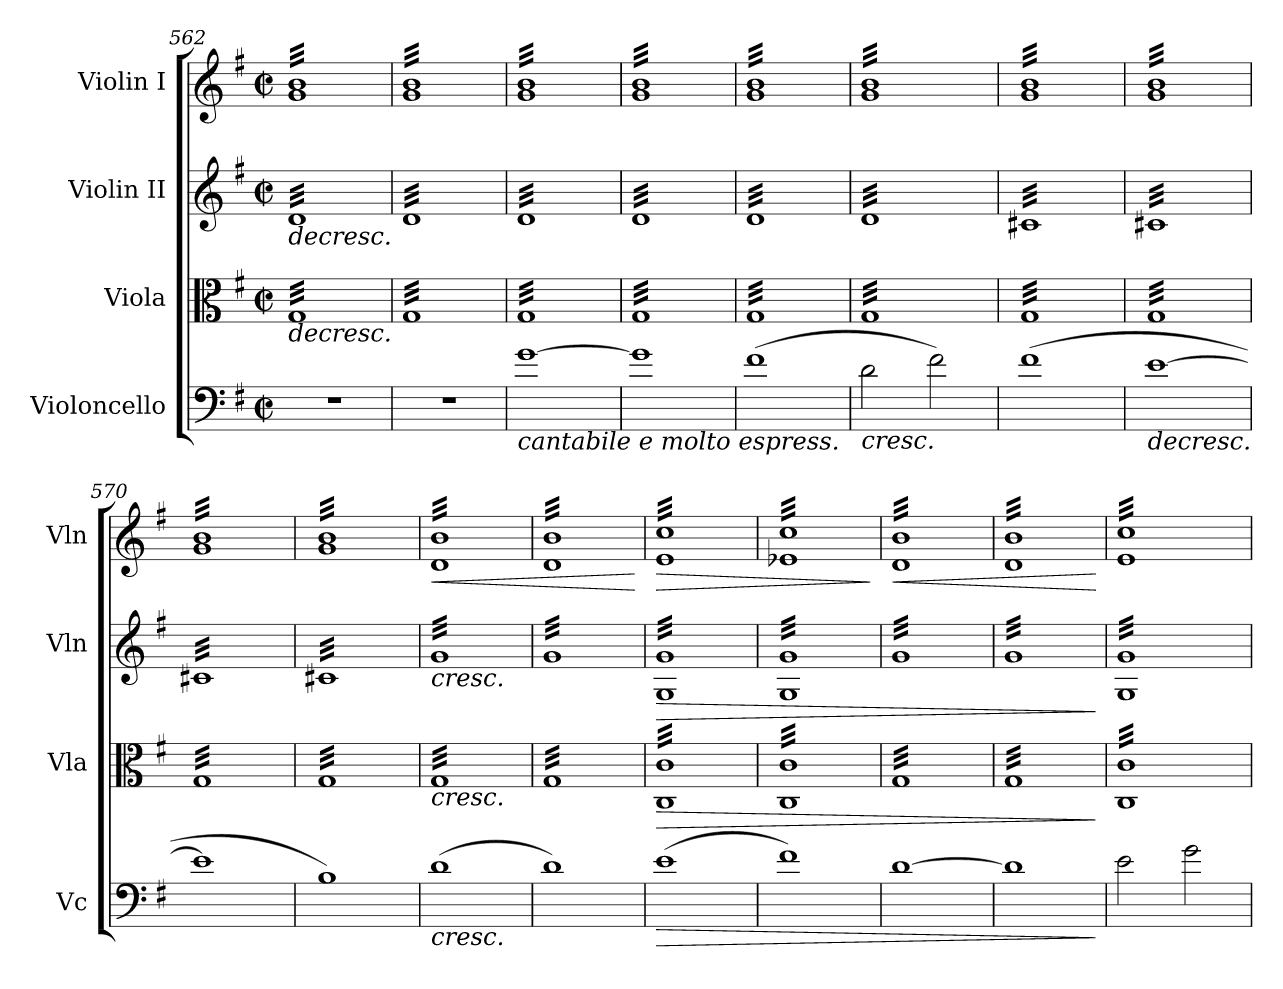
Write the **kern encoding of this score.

**kern	**dynam	**kern	**dynam	**kern	**dynam	**kern	**dynam
*part4	*part4	*part3	*part3	*part2	*part2	*part1	*part1
*staff4	*staff4	*staff3	*staff3	*staff2	*staff2	*staff1	*staff1
*I"Violoncello	*	*I"Viola	*	*I"Violin II	*	*I"Violin I	*
*I'Vc	*	*I'Vla	*	*I'Vln	*	*I'Vln	*
*clefF4	*	*clefC3	*	*clefG2	*	*clefG2	*
*k[f#]	*	*k[f#]	*	*k[f#]	*	*k[f#]	*
*M2/2	*	*M2/2	*	*M2/2	*	*M2/2	*
*met(c|)	*	*met(c|)	*	*met(c|)	*	*met(c|)	*
=562	=562	=562	=562	=562	=562	=562	=562
!	!	!	!LO:HP:b	!	!LO:HP:b	!	!
*	*	*tremolo	*	*	*	*	*
*	*	*	*	*tremolo	*	*	*
*	*	*	*	*	*	*tremolo	*
1r	.	32GLLL	>	32dLLL	>	32g 32bLLL	.
.	.	32G	.	32d	.	32g 32b	.
.	.	32G	.	32d	.	32g 32b	.
.	.	32G	.	32d	.	32g 32b	.
.	.	32G	.	32d	.	32g 32b	.
.	.	32G	.	32d	.	32g 32b	.
.	.	32G	.	32d	.	32g 32b	.
.	.	32G	.	32d	.	32g 32b	.
.	.	32G	.	32d	.	32g 32b	.
.	.	32G	.	32d	.	32g 32b	.
.	.	32G	.	32d	.	32g 32b	.
.	.	32G	.	32d	.	32g 32b	.
.	.	32G	.	32d	.	32g 32b	.
.	.	32G	.	32d	.	32g 32b	.
.	.	32G	.	32d	.	32g 32b	.
.	.	32G	.	32d	.	32g 32b	.
.	.	32G	.	32d	.	32g 32b	.
.	.	32G	.	32d	.	32g 32b	.
.	.	32G	.	32d	.	32g 32b	.
.	.	32G	.	32d	.	32g 32b	.
.	.	32G	.	32d	.	32g 32b	.
.	.	32G	.	32d	.	32g 32b	.
.	.	32G	.	32d	.	32g 32b	.
.	.	32G	.	32d	.	32g 32b	.
.	.	32G	.	32d	.	32g 32b	.
.	.	32G	.	32d	.	32g 32b	.
.	.	32G	.	32d	.	32g 32b	.
.	.	32G	.	32d	.	32g 32b	.
.	.	32G	.	32d	.	32g 32b	.
.	.	32G	.	32d	.	32g 32b	.
.	.	32G	.	32d	.	32g 32b	.
.	.	32GJJJ	.	32dJJJ	.	32g 32bJJJ	.
=563	=563	=563	=563	=563	=563	=563	=563
1r	.	32GLLL	.	32dLLL	.	32g 32bLLL	.
.	.	32G	.	32d	.	32g 32b	.
.	.	32G	.	32d	.	32g 32b	.
.	.	32G	.	32d	.	32g 32b	.
.	.	32G	.	32d	.	32g 32b	.
.	.	32G	.	32d	.	32g 32b	.
.	.	32G	.	32d	.	32g 32b	.
.	.	32G	.	32d	.	32g 32b	.
.	.	32G	.	32d	.	32g 32b	.
.	.	32G	.	32d	.	32g 32b	.
.	.	32G	.	32d	.	32g 32b	.
.	.	32G	.	32d	.	32g 32b	.
.	.	32G	.	32d	.	32g 32b	.
.	.	32G	.	32d	.	32g 32b	.
.	.	32G	.	32d	.	32g 32b	.
.	.	32G	.	32d	.	32g 32b	.
.	.	32G	.	32d	.	32g 32b	.
.	.	32G	.	32d	.	32g 32b	.
.	.	32G	.	32d	.	32g 32b	.
.	.	32G	.	32d	.	32g 32b	.
.	.	32G	.	32d	.	32g 32b	.
.	.	32G	.	32d	.	32g 32b	.
.	.	32G	.	32d	.	32g 32b	.
.	.	32G	.	32d	.	32g 32b	.
.	.	32G	.	32d	.	32g 32b	.
.	.	32G	.	32d	.	32g 32b	.
.	.	32G	.	32d	.	32g 32b	.
.	.	32G	.	32d	.	32g 32b	.
.	.	32G	.	32d	.	32g 32b	.
.	.	32G	.	32d	.	32g 32b	.
.	.	32G	.	32d	.	32g 32b	.
.	.	32GJJJ	.	32dJJJ	.	32g 32bJJJ	.
=564	=564	=564	=564	=564	=564	=564	=564
!LO:TX:b:i:t=cantabile e molto espress.	!	!	!	!	!	!	!
!	!LO:DY:b	!	!	!	!	!	!
!	!LO:DY:n=1:b	!	!	!	!	!	!
[1g	p other-dynamics	32GLLL	.	32dLLL	.	32g 32bLLL	.
.	.	32G	.	32d	.	32g 32b	.
.	.	32G	.	32d	.	32g 32b	.
.	.	32G	.	32d	.	32g 32b	.
.	.	32G	.	32d	.	32g 32b	.
.	.	32G	.	32d	.	32g 32b	.
.	.	32G	.	32d	.	32g 32b	.
.	.	32G	.	32d	.	32g 32b	.
.	.	32G	.	32d	.	32g 32b	.
.	.	32G	.	32d	.	32g 32b	.
.	.	32G	.	32d	.	32g 32b	.
.	.	32G	.	32d	.	32g 32b	.
.	.	32G	.	32d	.	32g 32b	.
.	.	32G	.	32d	.	32g 32b	.
.	.	32G	.	32d	.	32g 32b	.
.	.	32G	.	32d	.	32g 32b	.
.	.	32G	.	32d	.	32g 32b	.
.	.	32G	.	32d	.	32g 32b	.
.	.	32G	.	32d	.	32g 32b	.
.	.	32G	.	32d	.	32g 32b	.
.	.	32G	.	32d	.	32g 32b	.
.	.	32G	.	32d	.	32g 32b	.
.	.	32G	.	32d	.	32g 32b	.
.	.	32G	.	32d	.	32g 32b	.
.	.	32G	.	32d	.	32g 32b	.
.	.	32G	.	32d	.	32g 32b	.
.	.	32G	.	32d	.	32g 32b	.
.	.	32G	.	32d	.	32g 32b	.
.	.	32G	.	32d	.	32g 32b	.
.	.	32G	.	32d	.	32g 32b	.
.	.	32G	.	32d	.	32g 32b	.
.	.	32GJJJ	.	32dJJJ	.	32g 32bJJJ	.
=565	=565	=565	=565	=565	=565	=565	=565
1g]	.	32GLLL	.	32dLLL	.	32g 32bLLL	.
.	.	32G	.	32d	.	32g 32b	.
.	.	32G	.	32d	.	32g 32b	.
.	.	32G	.	32d	.	32g 32b	.
.	.	32G	.	32d	.	32g 32b	.
.	.	32G	.	32d	.	32g 32b	.
.	.	32G	.	32d	.	32g 32b	.
.	.	32G	.	32d	.	32g 32b	.
.	.	32G	.	32d	.	32g 32b	.
.	.	32G	.	32d	.	32g 32b	.
.	.	32G	.	32d	.	32g 32b	.
.	.	32G	.	32d	.	32g 32b	.
.	.	32G	.	32d	.	32g 32b	.
.	.	32G	.	32d	.	32g 32b	.
.	.	32G	.	32d	.	32g 32b	.
.	.	32G	.	32d	.	32g 32b	.
.	.	32G	.	32d	.	32g 32b	.
.	.	32G	.	32d	.	32g 32b	.
.	.	32G	.	32d	.	32g 32b	.
.	.	32G	.	32d	.	32g 32b	.
.	.	32G	.	32d	.	32g 32b	.
.	.	32G	.	32d	.	32g 32b	.
.	.	32G	.	32d	.	32g 32b	.
.	.	32G	.	32d	.	32g 32b	.
.	.	32G	.	32d	.	32g 32b	.
.	.	32G	.	32d	.	32g 32b	.
.	.	32G	.	32d	.	32g 32b	.
.	.	32G	.	32d	.	32g 32b	.
.	.	32G	.	32d	.	32g 32b	.
.	.	32G	.	32d	.	32g 32b	.
.	.	32G	.	32d	.	32g 32b	.
.	.	32GJJJ	.	32dJJJ	.	32g 32bJJJ	.
=566	=566	=566	=566	=566	=566	=566	=566
(>1f#	.	32GLLL	.	32dLLL	.	32g 32bLLL	.
.	.	32G	.	32d	.	32g 32b	.
.	.	32G	.	32d	.	32g 32b	.
.	.	32G	.	32d	.	32g 32b	.
.	.	32G	.	32d	.	32g 32b	.
.	.	32G	.	32d	.	32g 32b	.
.	.	32G	.	32d	.	32g 32b	.
.	.	32G	.	32d	.	32g 32b	.
.	.	32G	.	32d	.	32g 32b	.
.	.	32G	.	32d	.	32g 32b	.
.	.	32G	.	32d	.	32g 32b	.
.	.	32G	.	32d	.	32g 32b	.
.	.	32G	.	32d	.	32g 32b	.
.	.	32G	.	32d	.	32g 32b	.
.	.	32G	.	32d	.	32g 32b	.
.	.	32G	.	32d	.	32g 32b	.
.	.	32G	.	32d	.	32g 32b	.
.	.	32G	.	32d	.	32g 32b	.
.	.	32G	.	32d	.	32g 32b	.
.	.	32G	.	32d	.	32g 32b	.
.	.	32G	.	32d	.	32g 32b	.
.	.	32G	.	32d	.	32g 32b	.
.	.	32G	.	32d	.	32g 32b	.
.	.	32G	.	32d	.	32g 32b	.
.	.	32G	.	32d	.	32g 32b	.
.	.	32G	.	32d	.	32g 32b	.
.	.	32G	.	32d	.	32g 32b	.
.	.	32G	.	32d	.	32g 32b	.
.	.	32G	.	32d	.	32g 32b	.
.	.	32G	.	32d	.	32g 32b	.
.	.	32G	.	32d	.	32g 32b	.
.	.	32GJJJ	.	32dJJJ	.	32g 32bJJJ	.
=567	=567	=567	=567	=567	=567	=567	=567
!	!LO:HP:b	!	!	!	!	!	!
2d\	<	32GLLL	.	32dLLL	.	32g 32bLLL	.
.	.	32G	.	32d	.	32g 32b	.
.	.	32G	.	32d	.	32g 32b	.
.	.	32G	.	32d	.	32g 32b	.
.	.	32G	.	32d	.	32g 32b	.
.	.	32G	.	32d	.	32g 32b	.
.	.	32G	.	32d	.	32g 32b	.
.	.	32G	.	32d	.	32g 32b	.
.	.	32G	.	32d	.	32g 32b	.
.	.	32G	.	32d	.	32g 32b	.
.	.	32G	.	32d	.	32g 32b	.
.	.	32G	.	32d	.	32g 32b	.
.	.	32G	.	32d	.	32g 32b	.
.	.	32G	.	32d	.	32g 32b	.
.	.	32G	.	32d	.	32g 32b	.
.	.	32G	.	32d	.	32g 32b	.
2f#\)	.	32G	.	32d	.	32g 32b	.
.	.	32G	.	32d	.	32g 32b	.
.	.	32G	.	32d	.	32g 32b	.
.	.	32G	.	32d	.	32g 32b	.
.	.	32G	.	32d	.	32g 32b	.
.	.	32G	.	32d	.	32g 32b	.
.	.	32G	.	32d	.	32g 32b	.
.	.	32G	.	32d	.	32g 32b	.
.	.	32G	.	32d	.	32g 32b	.
.	.	32G	.	32d	.	32g 32b	.
.	.	32G	.	32d	.	32g 32b	.
.	.	32G	.	32d	.	32g 32b	.
.	.	32G	.	32d	.	32g 32b	.
.	.	32G	.	32d	.	32g 32b	.
.	.	32G	.	32d	.	32g 32b	.
.	.	32GJJJ	.	32dJJJ	.	32g 32bJJJ	.
=568	=568	=568	=568	=568	=568	=568	=568
(>1f#	.	32GLLL	.	32c#XLLL	.	32g 32bLLL	.
.	.	32G	.	32c#X	.	32g 32b	.
.	.	32G	.	32c#X	.	32g 32b	.
.	.	32G	.	32c#X	.	32g 32b	.
.	.	32G	.	32c#X	.	32g 32b	.
.	.	32G	.	32c#X	.	32g 32b	.
.	.	32G	.	32c#X	.	32g 32b	.
.	.	32G	.	32c#X	.	32g 32b	.
.	.	32G	.	32c#X	.	32g 32b	.
.	.	32G	.	32c#X	.	32g 32b	.
.	.	32G	.	32c#X	.	32g 32b	.
.	.	32G	.	32c#X	.	32g 32b	.
.	.	32G	.	32c#X	.	32g 32b	.
.	.	32G	.	32c#X	.	32g 32b	.
.	.	32G	.	32c#X	.	32g 32b	.
.	.	32G	.	32c#X	.	32g 32b	.
.	.	32G	.	32c#X	.	32g 32b	.
.	.	32G	.	32c#X	.	32g 32b	.
.	.	32G	.	32c#X	.	32g 32b	.
.	.	32G	.	32c#X	.	32g 32b	.
.	.	32G	.	32c#X	.	32g 32b	.
.	.	32G	.	32c#X	.	32g 32b	.
.	.	32G	.	32c#X	.	32g 32b	.
.	.	32G	.	32c#X	.	32g 32b	.
.	.	32G	.	32c#X	.	32g 32b	.
.	.	32G	.	32c#X	.	32g 32b	.
.	.	32G	.	32c#X	.	32g 32b	.
.	.	32G	.	32c#X	.	32g 32b	.
.	.	32G	.	32c#X	.	32g 32b	.
.	.	32G	.	32c#X	.	32g 32b	.
.	.	32G	.	32c#X	.	32g 32b	.
.	.	32GJJJ	.	32c#XJJJ	.	32g 32bJJJ	.
!!LO:LB:g=z
=569	=569	=569	=569	=569	=569	=569	=569
!	!LO:HP:b	!	!	!	!	!	!
[1e	>	32GLLL	.	32c#XLLL	.	32g 32bLLL	.
.	.	32G	.	32c#X	.	32g 32b	.
.	.	32G	.	32c#X	.	32g 32b	.
.	.	32G	.	32c#X	.	32g 32b	.
.	.	32G	.	32c#X	.	32g 32b	.
.	.	32G	.	32c#X	.	32g 32b	.
.	.	32G	.	32c#X	.	32g 32b	.
.	.	32G	.	32c#X	.	32g 32b	.
.	.	32G	.	32c#X	.	32g 32b	.
.	.	32G	.	32c#X	.	32g 32b	.
.	.	32G	.	32c#X	.	32g 32b	.
.	.	32G	.	32c#X	.	32g 32b	.
.	.	32G	.	32c#X	.	32g 32b	.
.	.	32G	.	32c#X	.	32g 32b	.
.	.	32G	.	32c#X	.	32g 32b	.
.	.	32G	.	32c#X	.	32g 32b	.
.	.	32G	.	32c#X	.	32g 32b	.
.	.	32G	.	32c#X	.	32g 32b	.
.	.	32G	.	32c#X	.	32g 32b	.
.	.	32G	.	32c#X	.	32g 32b	.
.	.	32G	.	32c#X	.	32g 32b	.
.	.	32G	.	32c#X	.	32g 32b	.
.	.	32G	.	32c#X	.	32g 32b	.
.	.	32G	.	32c#X	.	32g 32b	.
.	.	32G	.	32c#X	.	32g 32b	.
.	.	32G	.	32c#X	.	32g 32b	.
.	.	32G	.	32c#X	.	32g 32b	.
.	.	32G	.	32c#X	.	32g 32b	.
.	.	32G	.	32c#X	.	32g 32b	.
.	.	32G	.	32c#X	.	32g 32b	.
.	.	32G	.	32c#X	.	32g 32b	.
.	.	32GJJJ	.	32c#XJJJ	.	32g 32bJJJ	.
=570	=570	=570	=570	=570	=570	=570	=570
1e]	.	32GLLL	.	32c#XLLL	.	32g 32bLLL	.
.	.	32G	.	32c#X	.	32g 32b	.
.	.	32G	.	32c#X	.	32g 32b	.
.	.	32G	.	32c#X	.	32g 32b	.
.	.	32G	.	32c#X	.	32g 32b	.
.	.	32G	.	32c#X	.	32g 32b	.
.	.	32G	.	32c#X	.	32g 32b	.
.	.	32G	.	32c#X	.	32g 32b	.
.	.	32G	.	32c#X	.	32g 32b	.
.	.	32G	.	32c#X	.	32g 32b	.
.	.	32G	.	32c#X	.	32g 32b	.
.	.	32G	.	32c#X	.	32g 32b	.
.	.	32G	.	32c#X	.	32g 32b	.
.	.	32G	.	32c#X	.	32g 32b	.
.	.	32G	.	32c#X	.	32g 32b	.
.	.	32G	.	32c#X	.	32g 32b	.
.	.	32G	.	32c#X	.	32g 32b	.
.	.	32G	.	32c#X	.	32g 32b	.
.	.	32G	.	32c#X	.	32g 32b	.
.	.	32G	.	32c#X	.	32g 32b	.
.	.	32G	.	32c#X	.	32g 32b	.
.	.	32G	.	32c#X	.	32g 32b	.
.	.	32G	.	32c#X	.	32g 32b	.
.	.	32G	.	32c#X	.	32g 32b	.
.	.	32G	.	32c#X	.	32g 32b	.
.	.	32G	.	32c#X	.	32g 32b	.
.	.	32G	.	32c#X	.	32g 32b	.
.	.	32G	.	32c#X	.	32g 32b	.
.	.	32G	.	32c#X	.	32g 32b	.
.	.	32G	.	32c#X	.	32g 32b	.
.	.	32G	.	32c#X	.	32g 32b	.
.	.	32GJJJ	.	32c#XJJJ	.	32g 32bJJJ	.
.	[	.	.	.	.	.	.
=571	=571	=571	=571	=571	=571	=571	=571
1B)	.	32GLLL	.	32c#XLLL	.	32g 32bLLL	.
.	.	32G	.	32c#X	.	32g 32b	.
.	.	32G	.	32c#X	.	32g 32b	.
.	.	32G	.	32c#X	.	32g 32b	.
.	.	32G	.	32c#X	.	32g 32b	.
.	.	32G	.	32c#X	.	32g 32b	.
.	.	32G	.	32c#X	.	32g 32b	.
.	.	32G	.	32c#X	.	32g 32b	.
.	.	32G	.	32c#X	.	32g 32b	.
.	.	32G	.	32c#X	.	32g 32b	.
.	.	32G	.	32c#X	.	32g 32b	.
.	.	32G	.	32c#X	.	32g 32b	.
.	.	32G	.	32c#X	.	32g 32b	.
.	.	32G	.	32c#X	.	32g 32b	.
.	.	32G	.	32c#X	.	32g 32b	.
.	.	32G	.	32c#X	.	32g 32b	.
.	.	32G	.	32c#X	.	32g 32b	.
.	.	32G	.	32c#X	.	32g 32b	.
.	.	32G	.	32c#X	.	32g 32b	.
.	.	32G	.	32c#X	.	32g 32b	.
.	.	32G	.	32c#X	.	32g 32b	.
.	.	32G	.	32c#X	.	32g 32b	.
.	.	32G	.	32c#X	.	32g 32b	.
.	.	32G	.	32c#X	.	32g 32b	.
.	.	32G	.	32c#X	.	32g 32b	.
.	.	32G	.	32c#X	.	32g 32b	.
.	.	32G	.	32c#X	.	32g 32b	.
.	.	32G	.	32c#X	.	32g 32b	.
.	.	32G	.	32c#X	.	32g 32b	.
.	.	32G	.	32c#X	.	32g 32b	.
.	.	32G	.	32c#X	.	32g 32b	.
.	.	32GJJJ	.	32c#XJJJ	.	32g 32bJJJ	.
=572	=572	=572	=572	=572	=572	=572	=572
!	!LO:HP:b	!	!LO:HP:b	!	!LO:HP:b	!	!LO:HP:b
(>1d	<	32GLLL	<	32gLLL	<	32d 32bLLL	<
.	.	32G	.	32g	.	32d 32b	.
.	.	32G	.	32g	.	32d 32b	.
.	.	32G	.	32g	.	32d 32b	.
.	.	32G	.	32g	.	32d 32b	.
.	.	32G	.	32g	.	32d 32b	.
.	.	32G	.	32g	.	32d 32b	.
.	.	32G	.	32g	.	32d 32b	.
.	.	32G	.	32g	.	32d 32b	.
.	.	32G	.	32g	.	32d 32b	.
.	.	32G	.	32g	.	32d 32b	.
.	.	32G	.	32g	.	32d 32b	.
.	.	32G	.	32g	.	32d 32b	.
.	.	32G	.	32g	.	32d 32b	.
.	.	32G	.	32g	.	32d 32b	.
.	.	32G	.	32g	.	32d 32b	.
.	.	32G	.	32g	.	32d 32b	.
.	.	32G	.	32g	.	32d 32b	.
.	.	32G	.	32g	.	32d 32b	.
.	.	32G	.	32g	.	32d 32b	.
.	.	32G	.	32g	.	32d 32b	.
.	.	32G	.	32g	.	32d 32b	.
.	.	32G	.	32g	.	32d 32b	.
.	.	32G	.	32g	.	32d 32b	.
.	.	32G	.	32g	.	32d 32b	.
.	.	32G	.	32g	.	32d 32b	.
.	.	32G	.	32g	.	32d 32b	.
.	.	32G	.	32g	.	32d 32b	.
.	.	32G	.	32g	.	32d 32b	.
.	.	32G	.	32g	.	32d 32b	.
.	.	32G	.	32g	.	32d 32b	.
.	.	32GJJJ	.	32gJJJ	.	32d 32bJJJ	.
=573	=573	=573	=573	=573	=573	=573	=573
1d)	.	32GLLL	.	32gLLL	.	32d 32bLLL	.
.	.	32G	.	32g	.	32d 32b	.
.	.	32G	.	32g	.	32d 32b	.
.	.	32G	.	32g	.	32d 32b	.
.	.	32G	.	32g	.	32d 32b	.
.	.	32G	.	32g	.	32d 32b	.
.	.	32G	.	32g	.	32d 32b	.
.	.	32G	.	32g	.	32d 32b	.
.	.	32G	.	32g	.	32d 32b	.
.	.	32G	.	32g	.	32d 32b	.
.	.	32G	.	32g	.	32d 32b	.
.	.	32G	.	32g	.	32d 32b	.
.	.	32G	.	32g	.	32d 32b	.
.	.	32G	.	32g	.	32d 32b	.
.	.	32G	.	32g	.	32d 32b	.
.	.	32G	.	32g	.	32d 32b	.
.	.	32G	.	32g	.	32d 32b	.
.	.	32G	.	32g	.	32d 32b	.
.	.	32G	.	32g	.	32d 32b	.
.	.	32G	.	32g	.	32d 32b	.
.	.	32G	.	32g	.	32d 32b	.
.	.	32G	.	32g	.	32d 32b	.
.	.	32G	.	32g	.	32d 32b	.
.	.	32G	.	32g	.	32d 32b	.
.	.	32G	.	32g	.	32d 32b	.
.	.	32G	.	32g	.	32d 32b	.
.	.	32G	.	32g	.	32d 32b	.
.	.	32G	.	32g	.	32d 32b	.
.	.	32G	.	32g	.	32d 32b	.
.	.	32G	.	32g	.	32d 32b	.
.	.	32G	.	32g	.	32d 32b	.
.	.	32GJJJ	.	32gJJJ	.	32d 32bJJJ	.
.	]	.	]	.	]	.	[
=574	=574	=574	=574	=574	=574	=574	=574
!	!LO:HP:b	!	!LO:HP:b	!	!LO:HP:b	!	!LO:HP:b
(>1e	>	32C 32cLLL	>	32G 32gLLL	>	32e 32ccLLL	>
.	.	32C 32c	.	32G 32g	.	32e 32cc	.
.	.	32C 32c	.	32G 32g	.	32e 32cc	.
.	.	32C 32c	.	32G 32g	.	32e 32cc	.
.	.	32C 32c	.	32G 32g	.	32e 32cc	.
.	.	32C 32c	.	32G 32g	.	32e 32cc	.
.	.	32C 32c	.	32G 32g	.	32e 32cc	.
.	.	32C 32c	.	32G 32g	.	32e 32cc	.
.	.	32C 32c	.	32G 32g	.	32e 32cc	.
.	.	32C 32c	.	32G 32g	.	32e 32cc	.
.	.	32C 32c	.	32G 32g	.	32e 32cc	.
.	.	32C 32c	.	32G 32g	.	32e 32cc	.
.	.	32C 32c	.	32G 32g	.	32e 32cc	.
.	.	32C 32c	.	32G 32g	.	32e 32cc	.
.	.	32C 32c	.	32G 32g	.	32e 32cc	.
.	.	32C 32c	.	32G 32g	.	32e 32cc	.
.	.	32C 32c	.	32G 32g	.	32e 32cc	.
.	.	32C 32c	.	32G 32g	.	32e 32cc	.
.	.	32C 32c	.	32G 32g	.	32e 32cc	.
.	.	32C 32c	.	32G 32g	.	32e 32cc	.
.	.	32C 32c	.	32G 32g	.	32e 32cc	.
.	.	32C 32c	.	32G 32g	.	32e 32cc	.
.	.	32C 32c	.	32G 32g	.	32e 32cc	.
.	.	32C 32c	.	32G 32g	.	32e 32cc	.
.	.	32C 32c	.	32G 32g	.	32e 32cc	.
.	.	32C 32c	.	32G 32g	.	32e 32cc	.
.	.	32C 32c	.	32G 32g	.	32e 32cc	.
.	.	32C 32c	.	32G 32g	.	32e 32cc	.
.	.	32C 32c	.	32G 32g	.	32e 32cc	.
.	.	32C 32c	.	32G 32g	.	32e 32cc	.
.	.	32C 32c	.	32G 32g	.	32e 32cc	.
.	.	32C 32cJJJ	.	32G 32gJJJ	.	32e 32ccJJJ	.
=575	=575	=575	=575	=575	=575	=575	=575
1f#)	.	32C 32cLLL	.	32G 32gLLL	.	32e-X 32ccLLL	.
.	.	32C 32c	.	32G 32g	.	32e-X 32cc	.
.	.	32C 32c	.	32G 32g	.	32e-X 32cc	.
.	.	32C 32c	.	32G 32g	.	32e-X 32cc	.
.	.	32C 32c	.	32G 32g	.	32e-X 32cc	.
.	.	32C 32c	.	32G 32g	.	32e-X 32cc	.
.	.	32C 32c	.	32G 32g	.	32e-X 32cc	.
.	.	32C 32c	.	32G 32g	.	32e-X 32cc	.
.	.	32C 32c	.	32G 32g	.	32e-X 32cc	.
.	.	32C 32c	.	32G 32g	.	32e-X 32cc	.
.	.	32C 32c	.	32G 32g	.	32e-X 32cc	.
.	.	32C 32c	.	32G 32g	.	32e-X 32cc	.
.	.	32C 32c	.	32G 32g	.	32e-X 32cc	.
.	.	32C 32c	.	32G 32g	.	32e-X 32cc	.
.	.	32C 32c	.	32G 32g	.	32e-X 32cc	.
.	.	32C 32c	.	32G 32g	.	32e-X 32cc	.
.	.	32C 32c	.	32G 32g	.	32e-X 32cc	.
.	.	32C 32c	.	32G 32g	.	32e-X 32cc	.
.	.	32C 32c	.	32G 32g	.	32e-X 32cc	.
.	.	32C 32c	.	32G 32g	.	32e-X 32cc	.
.	.	32C 32c	.	32G 32g	.	32e-X 32cc	.
.	.	32C 32c	.	32G 32g	.	32e-X 32cc	.
.	.	32C 32c	.	32G 32g	.	32e-X 32cc	.
.	.	32C 32c	.	32G 32g	.	32e-X 32cc	.
.	.	32C 32c	.	32G 32g	.	32e-X 32cc	.
.	.	32C 32c	.	32G 32g	.	32e-X 32cc	.
.	.	32C 32c	.	32G 32g	.	32e-X 32cc	.
.	.	32C 32c	.	32G 32g	.	32e-X 32cc	.
.	.	32C 32c	.	32G 32g	.	32e-X 32cc	.
.	.	32C 32c	.	32G 32g	.	32e-X 32cc	.
.	.	32C 32c	.	32G 32g	.	32e-X 32cc	.
.	.	32C 32cJJJ	.	32G 32gJJJ	.	32e-X 32ccJJJ	.
.	[	.	[	.	[	.	]
=576	=576	=576	=576	=576	=576	=576	=576
!	!	!	!	!	!	!	!LO:HP:b
[1d	.	32GLLL	.	32gLLL	.	32d 32bLLL	<
.	.	32G	.	32g	.	32d 32b	.
.	.	32G	.	32g	.	32d 32b	.
.	.	32G	.	32g	.	32d 32b	.
.	.	32G	.	32g	.	32d 32b	.
.	.	32G	.	32g	.	32d 32b	.
.	.	32G	.	32g	.	32d 32b	.
.	.	32G	.	32g	.	32d 32b	.
.	.	32G	.	32g	.	32d 32b	.
.	.	32G	.	32g	.	32d 32b	.
.	.	32G	.	32g	.	32d 32b	.
.	.	32G	.	32g	.	32d 32b	.
.	.	32G	.	32g	.	32d 32b	.
.	.	32G	.	32g	.	32d 32b	.
.	.	32G	.	32g	.	32d 32b	.
.	.	32G	.	32g	.	32d 32b	.
.	.	32G	.	32g	.	32d 32b	.
.	.	32G	.	32g	.	32d 32b	.
.	.	32G	.	32g	.	32d 32b	.
.	.	32G	.	32g	.	32d 32b	.
.	.	32G	.	32g	.	32d 32b	.
.	.	32G	.	32g	.	32d 32b	.
.	.	32G	.	32g	.	32d 32b	.
.	.	32G	.	32g	.	32d 32b	.
.	.	32G	.	32g	.	32d 32b	.
.	.	32G	.	32g	.	32d 32b	.
.	.	32G	.	32g	.	32d 32b	.
.	.	32G	.	32g	.	32d 32b	.
.	.	32G	.	32g	.	32d 32b	.
.	.	32G	.	32g	.	32d 32b	.
.	.	32G	.	32g	.	32d 32b	.
.	.	32GJJJ	.	32gJJJ	.	32d 32bJJJ	.
=577	=577	=577	=577	=577	=577	=577	=577
1d]	.	32GLLL	.	32gLLL	.	32d 32bLLL	.
.	.	32G	.	32g	.	32d 32b	.
.	.	32G	.	32g	.	32d 32b	.
.	.	32G	.	32g	.	32d 32b	.
.	.	32G	.	32g	.	32d 32b	.
.	.	32G	.	32g	.	32d 32b	.
.	.	32G	.	32g	.	32d 32b	.
.	.	32G	.	32g	.	32d 32b	.
.	.	32G	.	32g	.	32d 32b	.
.	.	32G	.	32g	.	32d 32b	.
.	.	32G	.	32g	.	32d 32b	.
.	.	32G	.	32g	.	32d 32b	.
.	.	32G	.	32g	.	32d 32b	.
.	.	32G	.	32g	.	32d 32b	.
.	.	32G	.	32g	.	32d 32b	.
.	.	32G	.	32g	.	32d 32b	.
.	.	32G	.	32g	.	32d 32b	.
.	.	32G	.	32g	.	32d 32b	.
.	.	32G	.	32g	.	32d 32b	.
.	.	32G	.	32g	.	32d 32b	.
.	.	32G	.	32g	.	32d 32b	.
.	.	32G	.	32g	.	32d 32b	.
.	.	32G	.	32g	.	32d 32b	.
.	.	32G	.	32g	.	32d 32b	.
.	.	32G	.	32g	.	32d 32b	.
.	.	32G	.	32g	.	32d 32b	.
.	.	32G	.	32g	.	32d 32b	.
.	.	32G	.	32g	.	32d 32b	.
.	.	32G	.	32g	.	32d 32b	.
.	.	32G	.	32g	.	32d 32b	.
.	.	32G	.	32g	.	32d 32b	.
.	.	32GJJJ	.	32gJJJ	.	32d 32bJJJ	.
.	]	.	]	.	]	.	[
=578	=578	=578	=578	=578	=578	=578	=578
2e\	.	32C 32cLLL	.	32G 32gLLL	.	32e 32ccLLL	.
.	.	32C 32c	.	32G 32g	.	32e 32cc	.
.	.	32C 32c	.	32G 32g	.	32e 32cc	.
.	.	32C 32c	.	32G 32g	.	32e 32cc	.
.	.	32C 32c	.	32G 32g	.	32e 32cc	.
.	.	32C 32c	.	32G 32g	.	32e 32cc	.
.	.	32C 32c	.	32G 32g	.	32e 32cc	.
.	.	32C 32c	.	32G 32g	.	32e 32cc	.
.	.	32C 32c	.	32G 32g	.	32e 32cc	.
.	.	32C 32c	.	32G 32g	.	32e 32cc	.
.	.	32C 32c	.	32G 32g	.	32e 32cc	.
.	.	32C 32c	.	32G 32g	.	32e 32cc	.
.	.	32C 32c	.	32G 32g	.	32e 32cc	.
.	.	32C 32c	.	32G 32g	.	32e 32cc	.
.	.	32C 32c	.	32G 32g	.	32e 32cc	.
.	.	32C 32c	.	32G 32g	.	32e 32cc	.
2g\	.	32C 32c	.	32G 32g	.	32e 32cc	.
.	.	32C 32c	.	32G 32g	.	32e 32cc	.
.	.	32C 32c	.	32G 32g	.	32e 32cc	.
.	.	32C 32c	.	32G 32g	.	32e 32cc	.
.	.	32C 32c	.	32G 32g	.	32e 32cc	.
.	.	32C 32c	.	32G 32g	.	32e 32cc	.
.	.	32C 32c	.	32G 32g	.	32e 32cc	.
.	.	32C 32c	.	32G 32g	.	32e 32cc	.
.	.	32C 32c	.	32G 32g	.	32e 32cc	.
.	.	32C 32c	.	32G 32g	.	32e 32cc	.
.	.	32C 32c	.	32G 32g	.	32e 32cc	.
.	.	32C 32c	.	32G 32g	.	32e 32cc	.
.	.	32C 32c	.	32G 32g	.	32e 32cc	.
.	.	32C 32c	.	32G 32g	.	32e 32cc	.
.	.	32C 32c	.	32G 32g	.	32e 32cc	.
.	.	32C 32cJJJ	.	32G 32gJJJ	.	32e 32ccJJJ	.
*	*	*	*	*	*	*Xtremolo	*
*	*	*	*	*Xtremolo	*	*	*
*	*	*Xtremolo	*	*	*	*	*
=	=	=	=	=	=	=	=
*-	*-	*-	*-	*-	*-	*-	*-
